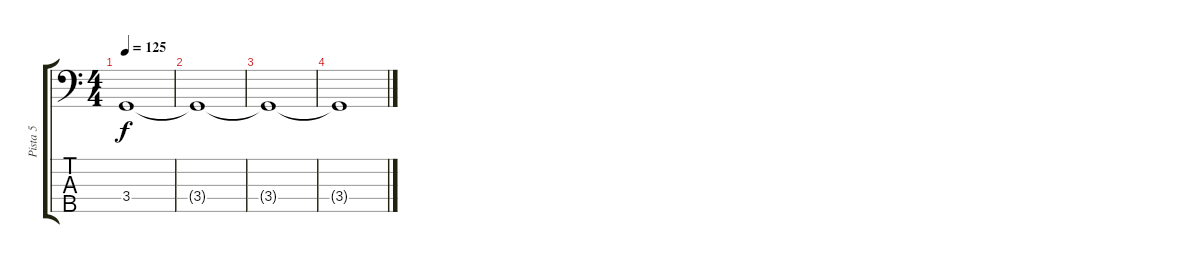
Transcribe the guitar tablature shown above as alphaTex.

\track ("Pista 5" "Pista 5") {instrument electricbassfinger}
\staff {score tabs}
\tuning (G2 D2 A1 E1 B0) {hide}
\ts (4 4)
\tempo 125
\clef f4
\ks c
3.4.1{dy f volume 0} |
3.4{t}.1 |
3.4{t}.1 |
3.4{t}.1
